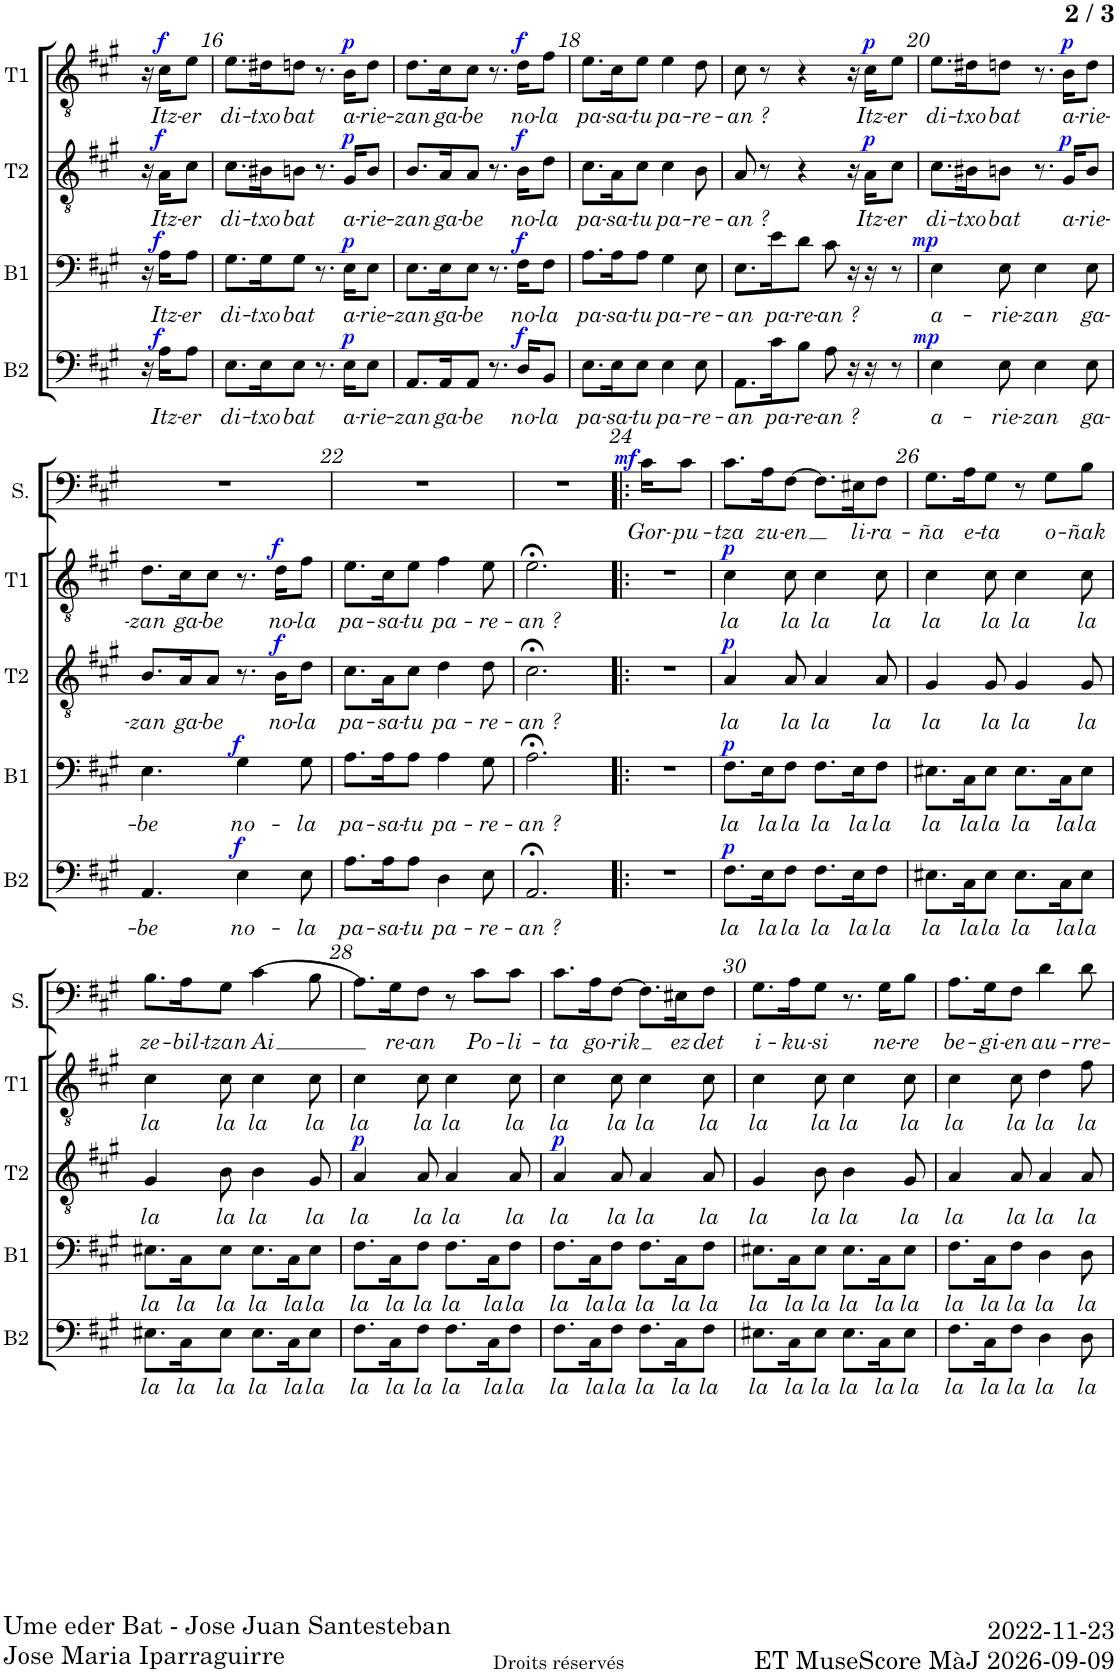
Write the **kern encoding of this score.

**kern	**text	**dynam	**kern	**text	**dynam	**kern	**text	**dynam	**kern	**text	**dynam	**kern	**text	**dynam
*part5	*part5	*part5	*part4	*part4	*part4	*part3	*part3	*part3	*part2	*part2	*part2	*part1	*part1	*part1
*staff5	*staff5	*staff5	*staff4	*staff4	*staff4	*staff3	*staff3	*staff3	*staff2	*staff2	*staff2	*staff1	*staff1	*staff1
*I"Basse	*	*	*I"Baryton	*	*	*I"Ténor 2	*	*	*I"Ténor	*	*	*I"Solo Baryton	*	*
*I'B2	*	*	*I'B1	*	*	*I'T2	*	*	*I'T1	*	*	*I'S.	*	*
!!LO:PB:g=z
*clefF4	*	*	*clefF4	*	*	*clefGv2	*	*	*clefGv2	*	*	*clefF4	*	*
*k[f#c#g#]	*	*	*k[f#c#g#]	*	*	*k[f#c#g#]	*	*	*k[f#c#g#]	*	*	*k[f#c#g#]	*	*
*M6/8	*	*	*M6/8	*	*	*M6/8	*	*	*M6/8	*	*	*M6/8	*	*
=15	=15	=15	=15	=15	=15	=15	=15	=15	=15	=15	=15	=15	=15	=15
16r	.	.	16r	.	.	16r	.	.	16r	.	.	2.r	.	.
!	!LO:LY:b	!LO:DY:a	!	!LO:LY:b	!LO:DY:a	!	!LO:LY:b	!LO:DY:a	!	!LO:LY:b	!LO:DY:a	!	!	!
16A\KL	Itz-	f	16A\KL	Itz-	f	16A\KL	Itz-	f	16c#\KL	Itz-	f	.	.	.
!	!LO:LY:b	!	!	!LO:LY:b	!	!	!LO:LY:b	!	!	!LO:LY:b	!	!	!	!
8A\J	-er	.	8A\J	-er	.	8c#\J	-er	.	8e\J	-er	.	.	.	.
2ryy	.	.	2ryy	.	.	2ryy	.	.	2ryy	.	.	.	.	.
=16	=16	=16	=16	=16	=16	=16	=16	=16	=16	=16	=16	=16	=16	=16
!	!LO:LY:b	!	!	!LO:LY:b	!	!	!LO:LY:b	!	!	!LO:LY:b	!	!	!	!
8.E\L	di-	.	8.G#\L	di-	.	8.c#\L	di-	.	8.e\L	di-	.	2.r	.	.
!	!LO:LY:b	!	!	!LO:LY:b	!	!	!LO:LY:b	!	!	!LO:LY:b	!	!	!	!
16E\K	-txo	.	16G#\K	-txo	.	16B#X\K	-txo	.	16d#X\K	-txo	.	.	.	.
!	!LO:LY:b	!	!	!LO:LY:b	!	!	!LO:LY:b	!	!	!LO:LY:b	!	!	!	!
8E\J	bat	.	8G#\J	bat	.	8Bn\J	bat	.	8dn\J	bat	.	.	.	.
8.r	.	.	8.r	.	.	8.r	.	.	8.r	.	.	.	.	.
!	!LO:LY:b	!LO:DY:a	!	!LO:LY:b	!LO:DY:a	!	!LO:LY:b	!LO:DY:a	!	!LO:LY:b	!LO:DY:a	!	!	!
16E\KL	a-	p	16E\KL	a-	p	16G#/KL	a-	p	16B\KL	a-	p	.	.	.
!	!LO:LY:b	!	!	!LO:LY:b	!	!	!LO:LY:b	!	!	!LO:LY:b	!	!	!	!
8E\J	-rie-	.	8E\J	-rie-	.	8B/J	-rie-	.	8d\J	-rie-	.	.	.	.
=17	=17	=17	=17	=17	=17	=17	=17	=17	=17	=17	=17	=17	=17	=17
!	!LO:LY:b	!	!	!LO:LY:b	!	!	!LO:LY:b	!	!	!LO:LY:b	!	!	!	!
8.AA/L	-zan	.	8.E\L	-zan	.	8.B/L	-zan	.	8.d\L	-zan	.	2.r	.	.
!	!LO:LY:b	!	!	!LO:LY:b	!	!	!LO:LY:b	!	!	!LO:LY:b	!	!	!	!
16AA/K	ga-	.	16E\K	ga-	.	16A/K	ga-	.	16c#\K	ga-	.	.	.	.
!	!LO:LY:b	!	!	!LO:LY:b	!	!	!LO:LY:b	!	!	!LO:LY:b	!	!	!	!
8AA/J	-be	.	8E\J	-be	.	8A/J	-be	.	8c#\J	-be	.	.	.	.
8.r	.	.	8.r	.	.	8.r	.	.	8.r	.	.	.	.	.
!	!LO:LY:b	!LO:DY:a	!	!LO:LY:b	!LO:DY:a	!	!LO:LY:b	!LO:DY:a	!	!LO:LY:b	!LO:DY:a	!	!	!
16D/KL	no-	f	16F#\KL	no-	f	16B\KL	no-	f	16d\KL	no-	f	.	.	.
!	!LO:LY:b	!	!	!LO:LY:b	!	!	!LO:LY:b	!	!	!LO:LY:b	!	!	!	!
8BB/J	-la	.	8F#\J	-la	.	8d\J	-la	.	8f#\J	-la	.	.	.	.
=18	=18	=18	=18	=18	=18	=18	=18	=18	=18	=18	=18	=18	=18	=18
!	!LO:LY:b	!	!	!LO:LY:b	!	!	!LO:LY:b	!	!	!LO:LY:b	!	!	!	!
8.E\L	pa-	.	8.A\L	pa-	.	8.c#\L	pa-	.	8.e\L	pa-	.	2.r	.	.
!	!LO:LY:b	!	!	!LO:LY:b	!	!	!LO:LY:b	!	!	!LO:LY:b	!	!	!	!
16E\K	-sa-	.	16A\K	-sa-	.	16A\K	-sa-	.	16c#\K	-sa-	.	.	.	.
!	!LO:LY:b	!	!	!LO:LY:b	!	!	!LO:LY:b	!	!	!LO:LY:b	!	!	!	!
8E\J	-tu	.	8A\J	-tu	.	8c#\J	-tu	.	8e\J	-tu	.	.	.	.
!	!LO:LY:b	!	!	!LO:LY:b	!	!	!LO:LY:b	!	!	!LO:LY:b	!	!	!	!
4E\	pa-	.	4G#\	pa-	.	4c#\	pa-	.	4e\	pa-	.	.	.	.
!	!LO:LY:b	!	!	!LO:LY:b	!	!	!LO:LY:b	!	!	!LO:LY:b	!	!	!	!
8E\	-re-	.	8E\	-re-	.	8B\	-re-	.	8d\	-re-	.	.	.	.
=19	=19	=19	=19	=19	=19	=19	=19	=19	=19	=19	=19	=19	=19	=19
!	!LO:LY:b	!	!	!LO:LY:b	!	!	!LO:LY:b	!	!	!LO:LY:b	!	!	!	!
8.AA\L	-an	.	8.E\L	-an	.	8A/	-an ?	.	8c#\	-an ?	.	4r	.	.
.	.	.	.	.	.	8r	.	.	8r	.	.	.	.	.
!	!LO:LY:b	!	!	!LO:LY:b	!	!	!	!	!	!	!	!	!	!
16c#\K	pa-	.	16e\K	pa-	.	.	.	.	.	.	.	.	.	.
!	!LO:LY:b	!	!	!LO:LY:b	!	!	!	!	!	!	!	!	!	!
8B\J	-re-	.	8d\J	-re-	.	4r	.	.	4r	.	.	8r	.	.
!	!LO:LY:b	!	!	!LO:LY:b	!	!	!	!	!	!	!	!	!	!
8A\	-an ?	.	8c#\	-an ?	.	.	.	.	.	.	.	4r	.	.
16r	.	.	16r	.	.	16r	.	.	16r	.	.	.	.	.
!	!	!	!	!	!	!	!LO:LY:b	!LO:DY:a	!	!LO:LY:b	!LO:DY:a	!	!	!
16r	.	.	16r	.	.	16A\KL	Itz-	p	16c#\KL	Itz-	p	.	.	.
!	!	!	!	!	!	!	!LO:LY:b	!	!	!LO:LY:b	!	!	!	!
8r	.	.	8r	.	.	8c#\J	-er	.	8e\J	-er	.	8r	.	.
=20	=20	=20	=20	=20	=20	=20	=20	=20	=20	=20	=20	=20	=20	=20
!	!LO:LY:b	!LO:DY:a	!	!LO:LY:b	!LO:DY:a	!	!LO:LY:b	!	!	!LO:LY:b	!	!	!	!
4E\	a-	mp	4E\	a-	mp	8.c#\L	di-	.	8.e\L	di-	.	2.r	.	.
!	!	!	!	!	!	!	!LO:LY:b	!	!	!LO:LY:b	!	!	!	!
.	.	.	.	.	.	16B#X\K	-txo	.	16d#X\K	-txo	.	.	.	.
!	!LO:LY:b	!	!	!LO:LY:b	!	!	!LO:LY:b	!	!	!LO:LY:b	!	!	!	!
8E\	-rie-	.	8E\	-rie-	.	8Bn\J	bat	.	8dn\J	bat	.	.	.	.
!	!LO:LY:b	!	!	!LO:LY:b	!	!	!	!	!	!	!	!	!	!
4E\	-zan	.	4E\	-zan	.	8.r	.	.	8.r	.	.	.	.	.
!	!	!	!	!	!	!	!LO:LY:b	!LO:DY:a	!	!LO:LY:b	!LO:DY:a	!	!	!
.	.	.	.	.	.	16G#/KL	a-	p	16B\KL	a-	p	.	.	.
!	!LO:LY:b	!	!	!LO:LY:b	!	!	!LO:LY:b	!	!	!LO:LY:b	!	!	!	!
8E\	ga-	.	8E\	ga-	.	8B/J	-rie-	.	8d\J	-rie-	.	.	.	.
!!LO:LB:g=z
=21	=21	=21	=21	=21	=21	=21	=21	=21	=21	=21	=21	=21	=21	=21
!	!LO:LY:b	!	!	!LO:LY:b	!	!	!LO:LY:b	!	!	!LO:LY:b	!	!	!	!
4.AA/	-be	.	4.E\	-be	.	8.B/L	-zan	.	8.d\L	-zan	.	2.r	.	.
!	!	!	!	!	!	!	!LO:LY:b	!	!	!LO:LY:b	!	!	!	!
.	.	.	.	.	.	16A/K	ga-	.	16c#\K	ga-	.	.	.	.
!	!	!	!	!	!	!	!LO:LY:b	!	!	!LO:LY:b	!	!	!	!
.	.	.	.	.	.	8A/J	-be	.	8c#\J	-be	.	.	.	.
!	!LO:LY:b	!LO:DY:a	!	!LO:LY:b	!LO:DY:a	!	!	!	!	!	!	!	!	!
4E\	no-	f	4G#\	no-	f	8.r	.	.	8.r	.	.	.	.	.
!	!	!	!	!	!	!	!LO:LY:b	!LO:DY:a	!	!LO:LY:b	!LO:DY:a	!	!	!
.	.	.	.	.	.	16B\KL	no-	f	16d\KL	no-	f	.	.	.
!	!LO:LY:b	!	!	!LO:LY:b	!	!	!LO:LY:b	!	!	!LO:LY:b	!	!	!	!
8E\	-la	.	8G#\	-la	.	8d\J	-la	.	8f#\J	-la	.	.	.	.
=22	=22	=22	=22	=22	=22	=22	=22	=22	=22	=22	=22	=22	=22	=22
!	!LO:LY:b	!	!	!LO:LY:b	!	!	!LO:LY:b	!	!	!LO:LY:b	!	!	!	!
8.A\L	pa-	.	8.A\L	pa-	.	8.c#\L	pa-	.	8.e\L	pa-	.	2.r	.	.
!	!LO:LY:b	!	!	!LO:LY:b	!	!	!LO:LY:b	!	!	!LO:LY:b	!	!	!	!
16A\K	-sa-	.	16A\K	-sa-	.	16A\K	-sa-	.	16c#\K	-sa-	.	.	.	.
!	!LO:LY:b	!	!	!LO:LY:b	!	!	!LO:LY:b	!	!	!LO:LY:b	!	!	!	!
8A\J	-tu	.	8A\J	-tu	.	8c#\J	-tu	.	8e\J	-tu	.	.	.	.
!	!LO:LY:b	!	!	!LO:LY:b	!	!	!LO:LY:b	!	!	!LO:LY:b	!	!	!	!
4D\	pa-	.	4A\	pa-	.	4d\	pa-	.	4f#\	pa-	.	.	.	.
!	!LO:LY:b	!	!	!LO:LY:b	!	!	!LO:LY:b	!	!	!LO:LY:b	!	!	!	!
8E\	-re-	.	8G#\	-re-	.	8d\	-re-	.	8e\	-re-	.	.	.	.
=23	=23	=23	=23	=23	=23	=23	=23	=23	=23	=23	=23	=23	=23	=23
!	!LO:LY:b	!	!	!LO:LY:b	!	!	!LO:LY:b	!	!	!LO:LY:b	!	!	!	!
2.AA;</	-an ?	.	2.A;<\	-an ?	.	2.c#;<\	-an ?	.	2.e;<\	-an ?	.	2.r	.	.
=24!|:	=24!|:	=24!|:	=24!|:	=24!|:	=24!|:	=24!|:	=24!|:	=24!|:	=24!|:	=24!|:	=24!|:	=24!|:	=24!|:	=24!|:
!	!	!	!	!	!	!	!	!	!	!	!	!	!LO:LY:b	!LO:DY:a
2.r	.	.	2.r	.	.	2.r	.	.	2.r	.	.	16c#\KL	Gor-	mf
!	!	!	!	!	!	!	!	!	!	!	!	!	!LO:LY:b	!
.	.	.	.	.	.	.	.	.	.	.	.	8c#\J	-pu-	.
.	.	.	.	.	.	.	.	.	.	.	.	2ryy	.	.
.	.	.	.	.	.	.	.	.	.	.	.	16ryy	.	.
=25	=25	=25	=25	=25	=25	=25	=25	=25	=25	=25	=25	=25	=25	=25
!	!LO:LY:b	!LO:DY:a	!	!LO:LY:b	!LO:DY:a	!	!LO:LY:b	!LO:DY:a	!	!LO:LY:b	!LO:DY:a	!	!LO:LY:b	!
8.F#\L	la	p	8.F#\L	la	p	4A/	la	p	4c#\	la	p	8.c#\L	-tza	.
!	!LO:LY:b	!	!	!LO:LY:b	!	!	!	!	!	!	!	!	!LO:LY:b	!
16E\K	la	.	16E\K	la	.	.	.	.	.	.	.	16A\K	zu-	.
!	!LO:LY:b	!	!	!LO:LY:b	!	!	!LO:LY:b	!	!	!LO:LY:b	!	!	!LO:LY:b	!
8F#\J	la	.	8F#\J	la	.	8A/	la	.	8c#\	la	.	[8F#\J	-en	.
!	!LO:LY:b	!	!	!LO:LY:b	!	!	!LO:LY:b	!	!	!LO:LY:b	!	!	!	!
8.F#\L	la	.	8.F#\L	la	.	4A/	la	.	4c#\	la	.	8.F#\L]	.	.
!	!LO:LY:b	!	!	!LO:LY:b	!	!	!	!	!	!	!	!	!LO:LY:b	!
16E\K	la	.	16E\K	la	.	.	.	.	.	.	.	16E#X\K	li-	.
!	!LO:LY:b	!	!	!LO:LY:b	!	!	!LO:LY:b	!	!	!LO:LY:b	!	!	!LO:LY:b	!
8F#\J	la	.	8F#\J	la	.	8A/	la	.	8c#\	la	.	8F#\J	-ra-	.
=26	=26	=26	=26	=26	=26	=26	=26	=26	=26	=26	=26	=26	=26	=26
!	!LO:LY:b	!	!	!LO:LY:b	!	!	!LO:LY:b	!	!	!LO:LY:b	!	!	!LO:LY:b	!
8.E#X\L	la	.	8.E#X\L	la	.	4G#/	la	.	4c#\	la	.	8.G#\L	-ña	.
!	!LO:LY:b	!	!	!LO:LY:b	!	!	!	!	!	!	!	!	!LO:LY:b	!
16C#\K	la	.	16C#\K	la	.	.	.	.	.	.	.	16A\K	e-	.
!	!LO:LY:b	!	!	!LO:LY:b	!	!	!LO:LY:b	!	!	!LO:LY:b	!	!	!LO:LY:b	!
8E#\J	la	.	8E#\J	la	.	8G#/	la	.	8c#\	la	.	8G#\J	-ta	.
!	!LO:LY:b	!	!	!LO:LY:b	!	!	!LO:LY:b	!	!	!LO:LY:b	!	!	!	!
8.E#\L	la	.	8.E#\L	la	.	4G#/	la	.	4c#\	la	.	8r	.	.
!	!	!	!	!	!	!	!	!	!	!	!	!	!LO:LY:b	!
.	.	.	.	.	.	.	.	.	.	.	.	8G#\L	o-	.
!	!LO:LY:b	!	!	!LO:LY:b	!	!	!	!	!	!	!	!	!	!
16C#\K	la	.	16C#\K	la	.	.	.	.	.	.	.	.	.	.
!	!LO:LY:b	!	!	!LO:LY:b	!	!	!LO:LY:b	!	!	!LO:LY:b	!	!	!LO:LY:b	!
8E#\J	la	.	8E#\J	la	.	8G#/	la	.	8c#\	la	.	8B\J	-ñak	.
!!LO:LB:g=z
=27	=27	=27	=27	=27	=27	=27	=27	=27	=27	=27	=27	=27	=27	=27
!	!LO:LY:b	!	!	!LO:LY:b	!	!	!LO:LY:b	!	!	!LO:LY:b	!	!	!LO:LY:b	!
8.E#X\L	la	.	8.E#X\L	la	.	4G#/	la	.	4c#\	la	.	8.B\L	ze-	.
!	!LO:LY:b	!	!	!LO:LY:b	!	!	!	!	!	!	!	!	!LO:LY:b	!
16C#\K	la	.	16C#\K	la	.	.	.	.	.	.	.	16A\K	-bil-	.
!	!LO:LY:b	!	!	!LO:LY:b	!	!	!LO:LY:b	!	!	!LO:LY:b	!	!	!LO:LY:b	!
8E#\J	la	.	8E#\J	la	.	8B\	la	.	8c#\	la	.	8G#\J	-tzan	.
!	!LO:LY:b	!	!	!LO:LY:b	!	!	!LO:LY:b	!	!	!LO:LY:b	!	!	!LO:LY:b	!
8.E#\L	la	.	8.E#\L	la	.	4B\	la	.	4c#\	la	.	(4c#\	-Ai	.
!	!LO:LY:b	!	!	!LO:LY:b	!	!	!	!	!	!	!	!	!	!
16C#\K	la	.	16C#\K	la	.	.	.	.	.	.	.	.	.	.
!	!LO:LY:b	!	!	!LO:LY:b	!	!	!LO:LY:b	!	!	!LO:LY:b	!	!	!	!
8E#\J	la	.	8E#\J	la	.	8G#/	la	.	8c#\	la	.	8B\	.	.
=28	=28	=28	=28	=28	=28	=28	=28	=28	=28	=28	=28	=28	=28	=28
!	!LO:LY:b	!	!	!LO:LY:b	!	!	!LO:LY:b	!LO:DY:a	!	!LO:LY:b	!	!	!	!
8.F#\L	la	.	8.F#\L	la	.	4A/	la	p	4c#\	la	.	8.A\L)	.	.
!	!LO:LY:b	!	!	!LO:LY:b	!	!	!	!	!	!	!	!	!LO:LY:b	!
16C#\K	la	.	16C#\K	la	.	.	.	.	.	.	.	16G#\K	re-	.
!	!LO:LY:b	!	!	!LO:LY:b	!	!	!LO:LY:b	!	!	!LO:LY:b	!	!	!LO:LY:b	!
8F#\J	la	.	8F#\J	la	.	8A/	la	.	8c#\	la	.	8F#\J	-an	.
!	!LO:LY:b	!	!	!LO:LY:b	!	!	!LO:LY:b	!	!	!LO:LY:b	!	!	!	!
8.F#\L	la	.	8.F#\L	la	.	4A/	la	.	4c#\	la	.	8r	.	.
!	!	!	!	!	!	!	!	!	!	!	!	!	!LO:LY:b	!
.	.	.	.	.	.	.	.	.	.	.	.	8c#\L	Po-	.
!	!LO:LY:b	!	!	!LO:LY:b	!	!	!	!	!	!	!	!	!	!
16C#\K	la	.	16C#\K	la	.	.	.	.	.	.	.	.	.	.
!	!LO:LY:b	!	!	!LO:LY:b	!	!	!LO:LY:b	!	!	!LO:LY:b	!	!	!LO:LY:b	!
8F#\J	la	.	8F#\J	la	.	8A/	la	.	8c#\	la	.	8c#\J	-li-	.
=29	=29	=29	=29	=29	=29	=29	=29	=29	=29	=29	=29	=29	=29	=29
!	!LO:LY:b	!	!	!LO:LY:b	!	!	!LO:LY:b	!LO:DY:a	!	!LO:LY:b	!	!	!LO:LY:b	!
8.F#\L	la	.	8.F#\L	la	.	4A/	la	p	4c#\	la	.	8.c#\L	-ta	.
!	!LO:LY:b	!	!	!LO:LY:b	!	!	!	!	!	!	!	!	!LO:LY:b	!
16C#\K	la	.	16C#\K	la	.	.	.	.	.	.	.	16A\K	go-	.
!	!LO:LY:b	!	!	!LO:LY:b	!	!	!LO:LY:b	!	!	!LO:LY:b	!	!	!LO:LY:b	!
8F#\J	la	.	8F#\J	la	.	8A/	la	.	8c#\	la	.	[8F#\J	-rik	.
!	!LO:LY:b	!	!	!LO:LY:b	!	!	!LO:LY:b	!	!	!LO:LY:b	!	!	!	!
8.F#\L	la	.	8.F#\L	la	.	4A/	la	.	4c#\	la	.	8.F#\L]	.	.
!	!LO:LY:b	!	!	!LO:LY:b	!	!	!	!	!	!	!	!	!LO:LY:b	!
16C#\K	la	.	16C#\K	la	.	.	.	.	.	.	.	16E#X\K	ez	.
!	!LO:LY:b	!	!	!LO:LY:b	!	!	!LO:LY:b	!	!	!LO:LY:b	!	!	!LO:LY:b	!
8F#\J	la	.	8F#\J	la	.	8A/	la	.	8c#\	la	.	8F#\J	det	.
=30	=30	=30	=30	=30	=30	=30	=30	=30	=30	=30	=30	=30	=30	=30
!	!LO:LY:b	!	!	!LO:LY:b	!	!	!LO:LY:b	!	!	!LO:LY:b	!	!	!LO:LY:b	!
8.E#X\L	la	.	8.E#X\L	la	.	4G#/	la	.	4c#\	la	.	8.G#\L	i-	.
!	!LO:LY:b	!	!	!LO:LY:b	!	!	!	!	!	!	!	!	!LO:LY:b	!
16C#\K	la	.	16C#\K	la	.	.	.	.	.	.	.	16A\K	-ku-	.
!	!LO:LY:b	!	!	!LO:LY:b	!	!	!LO:LY:b	!	!	!LO:LY:b	!	!	!LO:LY:b	!
8E#\J	la	.	8E#\J	la	.	8B\	la	.	8c#\	la	.	8G#\J	si	.
!	!LO:LY:b	!	!	!LO:LY:b	!	!	!LO:LY:b	!	!	!LO:LY:b	!	!	!	!
8.E#\L	la	.	8.E#\L	la	.	4B\	la	.	4c#\	la	.	8.r	.	.
!	!LO:LY:b	!	!	!LO:LY:b	!	!	!	!	!	!	!	!	!LO:LY:b	!
16C#\K	la	.	16C#\K	la	.	.	.	.	.	.	.	16G#\KL	ne-	.
!	!LO:LY:b	!	!	!LO:LY:b	!	!	!LO:LY:b	!	!	!LO:LY:b	!	!	!LO:LY:b	!
8E#\J	la	.	8E#\J	la	.	8G#/	la	.	8c#\	la	.	8B\J	-re	.
=31	=31	=31	=31	=31	=31	=31	=31	=31	=31	=31	=31	=31	=31	=31
!	!LO:LY:b	!	!	!LO:LY:b	!	!	!LO:LY:b	!	!	!LO:LY:b	!	!	!LO:LY:b	!
8.F#\L	la	.	8.F#\L	la	.	4A/	la	.	4c#\	la	.	8.A\L	be-	.
!	!LO:LY:b	!	!	!LO:LY:b	!	!	!	!	!	!	!	!	!LO:LY:b	!
16C#\K	la	.	16C#\K	la	.	.	.	.	.	.	.	16G#\K	-gi-	.
!	!LO:LY:b	!	!	!LO:LY:b	!	!	!LO:LY:b	!	!	!LO:LY:b	!	!	!LO:LY:b	!
8F#\J	la	.	8F#\J	la	.	8A/	la	.	8c#\	la	.	8F#\J	-en	.
!	!LO:LY:b	!	!	!LO:LY:b	!	!	!LO:LY:b	!	!	!LO:LY:b	!	!	!LO:LY:b	!
4D\	la	.	4D\	la	.	4A/	la	.	4d\	la	.	4d\	au-	.
!	!LO:LY:b	!	!	!LO:LY:b	!	!	!LO:LY:b	!	!	!LO:LY:b	!	!	!LO:LY:b	!
8D\	la	.	8D\	la	.	8A/	la	.	8f#\	la	.	8d\	-rre-	.
=	=	=	=	=	=	=	=	=	=	=	=	=	=	=
*-	*-	*-	*-	*-	*-	*-	*-	*-	*-	*-	*-	*-	*-	*-
